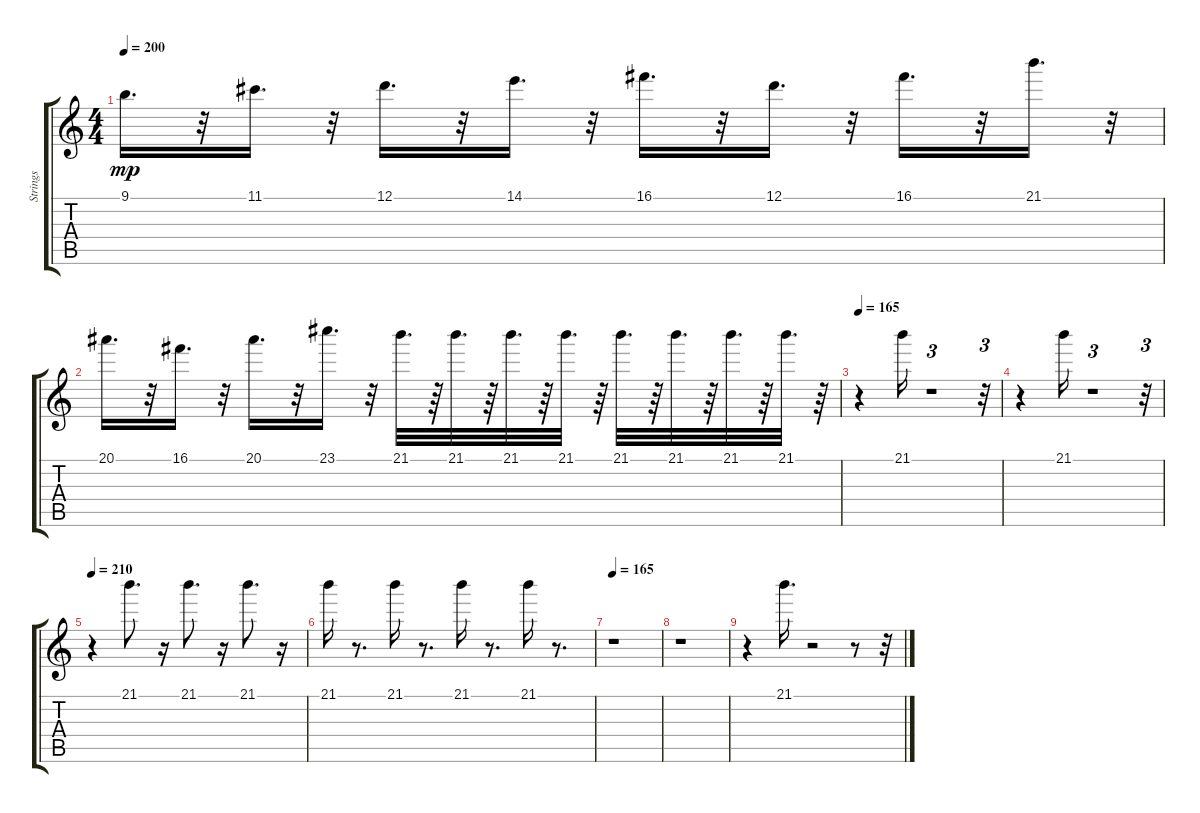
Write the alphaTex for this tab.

\track ("Strings" "Strings") {instrument stringensemble1}
\staff {score tabs}
\tuning (D5 Db5 C5 B4 Bb4 A4) {hide}
\ts (4 4)
\tempo 200
\clef g2
\ks c
9.1.16{d dy mp} r.32 11.1.16{d} r.32 12.1.16{d} r.32 14.1.16{d} r.32 16.1.16{d} r.32 12.1.16{d} r.32 16.1.16{d} r.32 21.1.16{d} r.32 |
20.1.16{d} r.32 16.1.16{d} r.32 20.1.16{d} r.32 23.1.16{d} r.32 21.1.32{d} r.64 21.1.32{d} r.64 21.1.32{d} r.64 21.1.32{d} r.64 21.1.32{d} r.64 21.1.32{d} r.64 21.1.32{d} r.64 21.1.32{d} r.64 |
\tempo 165
r.4 21.1.16 r.1{tu (3 2)} r.32{tu (3 2)} |
r.4 21.1.16 r.1{tu (3 2)} r.32{tu (3 2)} |
\tempo 210
r.4 21.1.8{d} r.16 21.1.8{d} r.16 21.1.8{d} r.16 |
21.1.16 r.8{d} 21.1.16 r.8{d} 21.1.16 r.8{d} 21.1.16 r.8{d} |
\tempo 165
r.1 |
r.1 |
r.4 21.1.16{d} r.2 r.8 r.32
